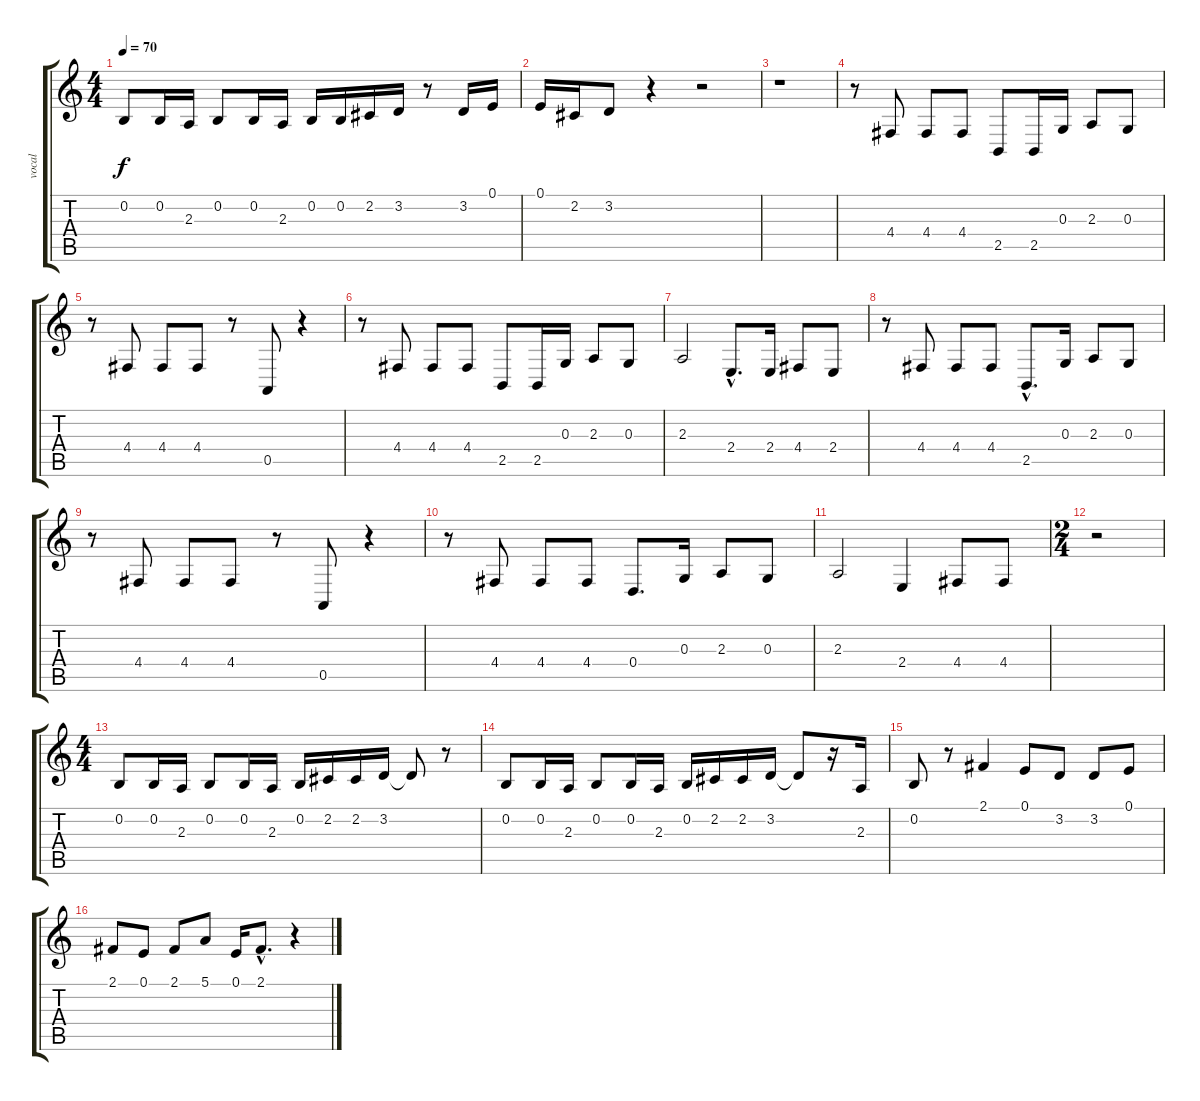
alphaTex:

\track ("vocal" "vocal") {instrument pad7halo}
\staff {score tabs}
\tuning (E4 B3 G3 D3 A2 E2) {hide}
\ts (4 4)
\tempo 70
\clef g2
\ks c
0.2.8{dy f} 0.2.16 2.3.16 0.2.8 0.2.16 2.3.16 0.2.16 0.2.16 2.2.16 3.2.16 r.8 3.2.16 0.1.16 |
0.1.16 2.2.16 3.2.8 r.4 r.2 |
r.1 |
r.8 4.4.8 4.4.8 4.4.8 2.5.8 2.5.16 0.3.16 2.3.8 0.3.8 |
r.8 4.4.8 4.4.8 4.4.8 r.8 0.5.8 r.4 |
r.8 4.4.8 4.4.8 4.4.8 2.5.8 2.5.16 0.3.16 2.3.8 0.3.8 |
2.3.2 2.4{hac}.8{d} 2.4.16 4.4.8 2.4.8 |
r.8 4.4.8 4.4.8 4.4.8 2.5{hac}.8{d} 0.3.16 2.3.8 0.3.8 |
r.8 4.4.8 4.4.8 4.4.8 r.8 0.5.8 r.4 |
r.8 4.4.8 4.4.8 4.4.8 0.4.8{d} 0.3.16 2.3.8 0.3.8 |
2.3.2 2.4.4 4.4.8 4.4.8 |
\ts (2 4)
r.2 |
\ts (4 4)
0.2.8 0.2.16 2.3.16 0.2.8 0.2.16 2.3.16 0.2.16 2.2.16 2.2.16 3.2.16 3.2{t}.8 r.8 |
0.2.8 0.2.16 2.3.16 0.2.8 0.2.16 2.3.16 0.2.16 2.2.16 2.2.16 3.2.16 3.2{t}.8 r.16 2.3.16 |
0.2.8 r.8 2.1.4 0.1.8 3.2.8 3.2.8 0.1.8 |
2.1.8 0.1.8 2.1.8 5.1.8 0.1.16 2.1{hac}.8{d} r.4
